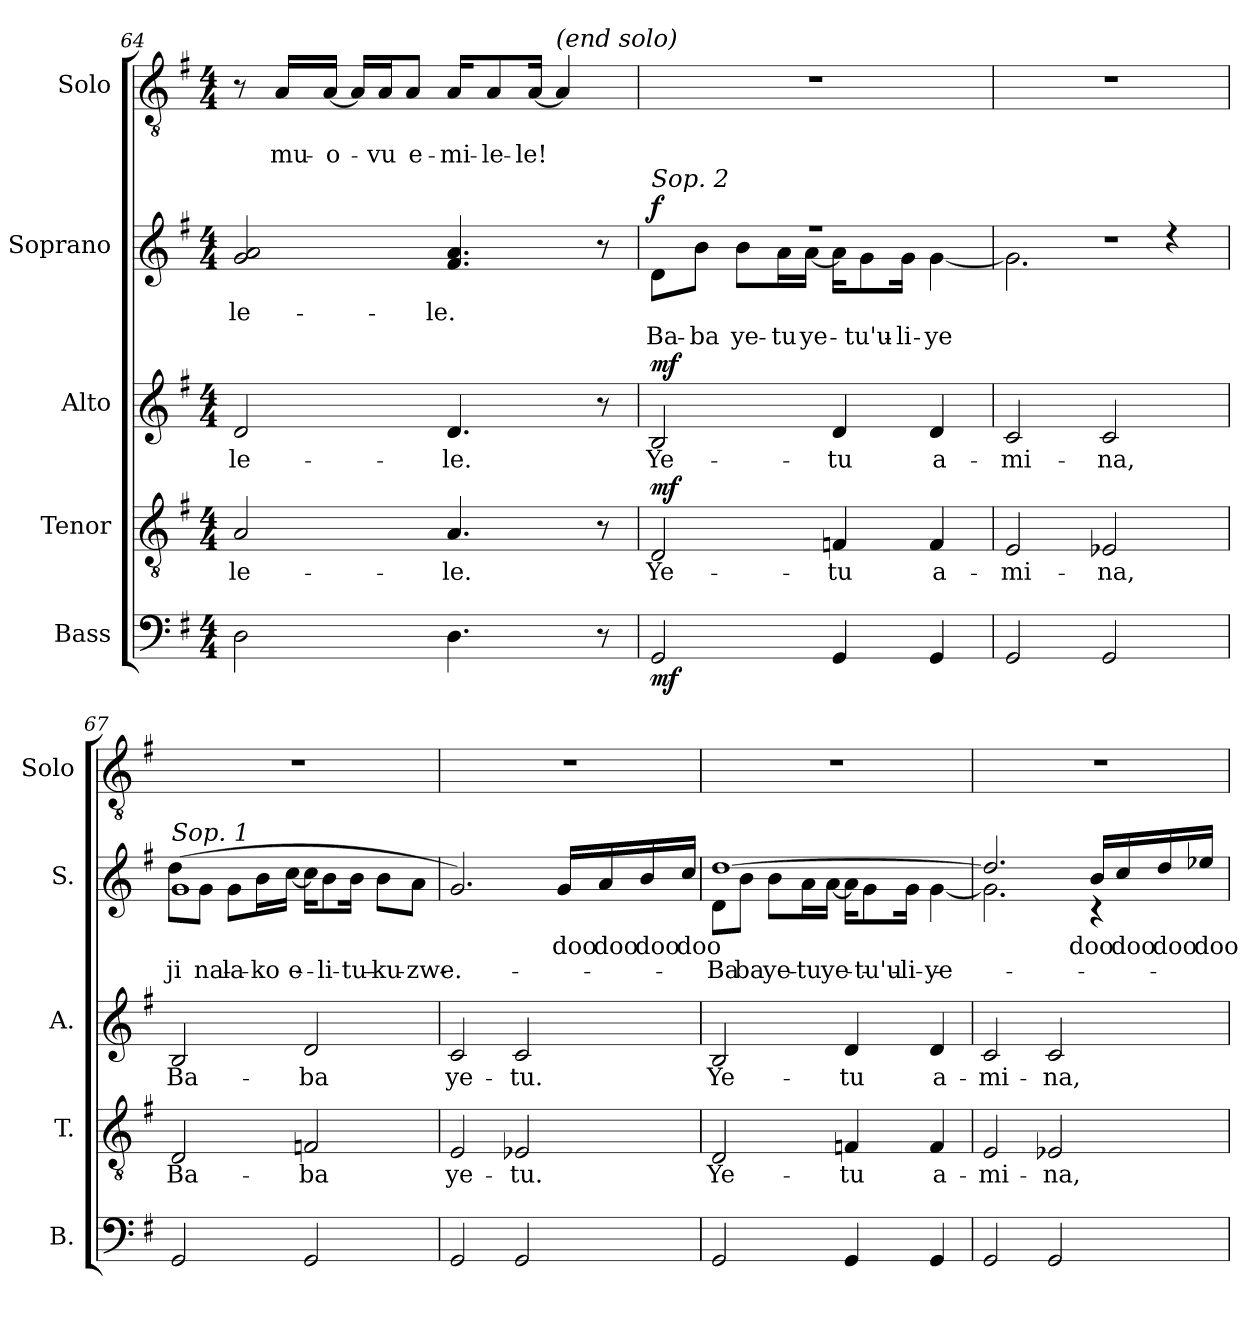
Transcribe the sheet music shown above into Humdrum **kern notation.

**kern	**dynam	**kern	**text	**dynam	**kern	**text	**dynam	**kern	**text	**text	**dynam	**kern	**text	**text
*part5	*part5	*part4	*part4	*part4	*part3	*part3	*part3	*part2	*part2	*part2	*part2	*part1	*part1	*part1
*staff5	*staff5	*staff4	*staff4	*staff4	*staff3	*staff3	*staff3	*staff2	*staff2	*staff2	*staff2	*staff1	*staff1	*staff1
*I"Bass	*	*I"Tenor	*	*	*I"Alto	*	*	*I"Soprano	*	*	*	*I"Solo	*	*
*I'B.	*	*I'T.	*	*	*I'A.	*	*	*I'S.	*	*	*	*I'Solo	*	*
*clefF4	*	*clefGv2	*	*	*clefG2	*	*	*clefG2	*	*	*	*clefGv2	*	*
*k[f#]	*	*k[f#]	*	*	*k[f#]	*	*	*k[f#]	*	*	*	*k[f#]	*	*
*M4/4	*	*M4/4	*	*	*M4/4	*	*	*M4/4	*	*	*	*M4/4	*	*
=64	=64	=64	=64	=64	=64	=64	=64	=64	=64	=64	=64	=64	=64	=64
*	*	*	*	*	*	*	*	*^	*	*	*	*	*	*
2D\	.	2A/	-le-	.	2d/	-le-	.	2g/ 2a/	2..ryy	-le-	.	.	8r	.	.
.	.	.	.	.	.	.	.	.	.	.	.	.	16A/LL	.	mu-
.	.	.	.	.	.	.	.	.	.	.	.	.	[16A/JJ	.	-o-
.	.	.	.	.	.	.	.	.	.	.	.	.	16A/LL]	.	.
.	.	.	.	.	.	.	.	.	.	.	.	.	16A/J	.	-vu
.	.	.	.	.	.	.	.	.	.	.	.	.	8A/J	.	e-
4.D\	.	4.A/	-le.	.	4.d/	-le.	.	4.f#/ 4.a/	.	-le.	.	.	16A/KL	.	-mi-
.	.	.	.	.	.	.	.	.	.	.	.	.	8A/	.	-le-
.	.	.	.	.	.	.	.	.	.	.	.	.	[16A/Jk	.	-le!
!	!	!	!	!	!	!	!	!	!	!	!	!	!LO:TX:a:i:t=(end solo)	!	!
.	.	.	.	.	.	.	.	.	.	.	.	.	4A/]	.	.
8r	.	8r	.	.	8r	.	.	8r	8ryy	.	.	.	.	.	.
!!LO:LB:g=z
=65	=65	=65	=65	=65	=65	=65	=65	=65	=65	=65	=65	=65	=65	=65	=65
!	!	!	!	!	!	!	!	!LO:TX:a:i:t=Sop. 2	!	!	!	!	!	!	!
!	!LO:DY:b	!	!	!LO:DY:b	!	!	!LO:DY:b	!	!	!	!	!LO:DY:b	!	!	!
2GG/	mf	2D/	Ye-	mf	2B/	Ye-	mf	1r	8d\L	.	Ba-	f	1r	.	.
.	.	.	.	.	.	.	.	.	8b\J	.	-ba	.	.	.	.
.	.	.	.	.	.	.	.	.	8b\L	.	ye-	.	.	.	.
.	.	.	.	.	.	.	.	.	16a\L	.	-tu	.	.	.	.
.	.	.	.	.	.	.	.	.	[16a\JJ	.	ye-	.	.	.	.
4GG/	.	4Fn/	-tu	.	4d/	-tu	.	.	16a\KL]	.	.	.	.	.	.
.	.	.	.	.	.	.	.	.	8g\	.	-tu'u-	.	.	.	.
.	.	.	.	.	.	.	.	.	16g\Jk	.	-li-	.	.	.	.
4GG/	.	4F/	a-	.	4d/	a-	.	.	[4g\	.	-ye	.	.	.	.
=66	=66	=66	=66	=66	=66	=66	=66	=66	=66	=66	=66	=66	=66	=66	=66
2GG/	.	2E/	-mi-	.	2c/	-mi-	.	1r	2.g\]	.	.	.	1r	.	.
2GG/	.	2E-X/	-na,	.	2c/	-na,	.	.	.	.	.	.	.	.	.
.	.	.	.	.	.	.	.	.	4rdd	.	.	.	.	.	.
=67	=67	=67	=67	=67	=67	=67	=67	=67	=67	=67	=67	=67	=67	=67	=67
!	!	!	!	!	!	!	!	!LO:TX:a:i:t=Sop. 1	!	!	!	!	!	!	!
2GG/	.	2D/	Ba-	.	2B/	Ba-	.	(1g	8dd\L	.	ji-	.	1r	.	.
.	.	.	.	.	.	.	.	.	8g\J	.	-na	.	.	.	.
.	.	.	.	.	.	.	.	.	8g\L	.	la-	.	.	.	.
.	.	.	.	.	.	.	.	.	16b\L	.	-ko	.	.	.	.
.	.	.	.	.	.	.	.	.	[16cc\JJ	.	e-	.	.	.	.
2GG/	.	2Fn/	-ba	.	2d/	-ba	.	.	16cc\KL]	.	.	.	.	.	.
.	.	.	.	.	.	.	.	.	8b\	.	-li-	.	.	.	.
.	.	.	.	.	.	.	.	.	16b\Jk	.	-tu-	.	.	.	.
.	.	.	.	.	.	.	.	.	8b\L	.	-ku-	.	.	.	.
.	.	.	.	.	.	.	.	.	8a\J	.	-zwe.	.	.	.	.
*	*	*	*	*	*	*	*	*v	*v	*	*	*	*	*	*
!!LO:PB:g=z
=68	=68	=68	=68	=68	=68	=68	=68	=68	=68	=68	=68	=68	=68	=68
2GG/	.	2E/	ye-	.	2c/	ye-	.	2.g/)	.	.	.	1r	.	.
2GG/	.	2E-X/	-tu.	.	2c/	-tu.	.	.	.	.	.	.	.	.
.	.	.	.	.	.	.	.	16g/LL	doo	.	.	.	.	.
.	.	.	.	.	.	.	.	16a/	doo	.	.	.	.	.
.	.	.	.	.	.	.	.	16b/	doo	.	.	.	.	.
.	.	.	.	.	.	.	.	16cc/JJ	doo	.	.	.	.	.
=69	=69	=69	=69	=69	=69	=69	=69	=69	=69	=69	=69	=69	=69	=69
*	*	*	*	*	*	*	*	*^	*	*	*	*	*	*
2GG/	.	2D/	Ye-	.	2B/	Ye-	.	[1dd	8d\L	.	Ba-	.	1r	.	.
.	.	.	.	.	.	.	.	.	8b\J	.	-ba	.	.	.	.
.	.	.	.	.	.	.	.	.	8b\L	.	ye-	.	.	.	.
.	.	.	.	.	.	.	.	.	16a\L	.	-tu	.	.	.	.
.	.	.	.	.	.	.	.	.	[16a\JJ	.	ye-	.	.	.	.
4GG/	.	4Fn/	-tu	.	4d/	-tu	.	.	16a\KL]	.	.	.	.	.	.
.	.	.	.	.	.	.	.	.	8g\	.	-tu'u-	.	.	.	.
.	.	.	.	.	.	.	.	.	16g\Jk	.	-li-	.	.	.	.
4GG/	.	4F/	a-	.	4d/	a-	.	.	[4g\	.	-ye	.	.	.	.
!!LO:LB:g=z
=70	=70	=70	=70	=70	=70	=70	=70	=70	=70	=70	=70	=70	=70	=70	=70
2GG/	.	2E/	-mi-	.	2c/	-mi-	.	2.dd/]	2.g\]	.	.	.	1r	.	.
2GG/	.	2E-X/	-na,	.	2c/	-na,	.	.	.	.	.	.	.	.	.
.	.	.	.	.	.	.	.	16b/LL	4r	doo	.	.	.	.	.
.	.	.	.	.	.	.	.	16cc/	.	doo	.	.	.	.	.
.	.	.	.	.	.	.	.	16dd/	.	doo	.	.	.	.	.
.	.	.	.	.	.	.	.	16ee-X/JJ	.	doo	.	.	.	.	.
*	*	*	*	*	*	*	*	*v	*v	*	*	*	*	*	*
=	=	=	=	=	=	=	=	=	=	=	=	=	=	=
*-	*-	*-	*-	*-	*-	*-	*-	*-	*-	*-	*-	*-	*-	*-
